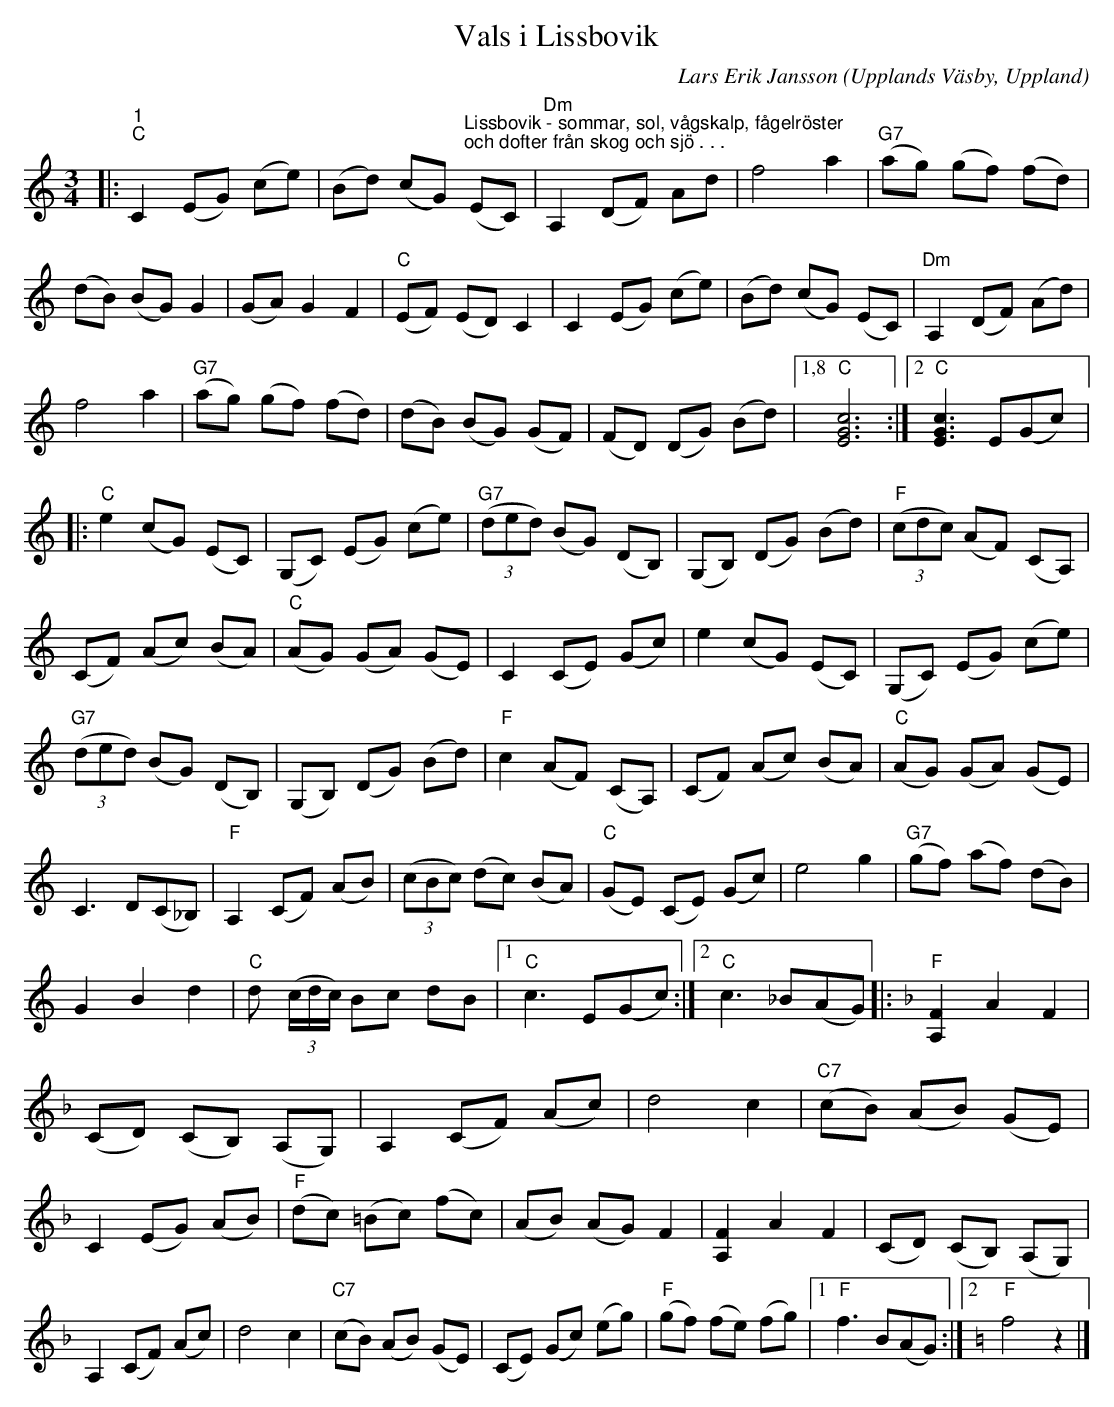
X:1
T:Vals i Lissbovik
O:Upplands Väsby, Uppland
C:Lars Erik Jansson
L:1/8
M:3/4
K:C
V:1
|:"^1" "C" C2 (EG) (ce) | (Bd) (cG) "^Lissbovik - sommar, sol, vågskalp, fågelröster" "^och dofter från skog och sjö . . ."(EC) |"Dm"  A,2 (DF) Ad | f4 a2 |"G7" (ag) (gf) (fd) | (dB) (BG) G2 |
(GA) G2 F2 | "C"(EF) (ED) C2 | C2 (EG) (ce) | (Bd) (cG) (EC) | "Dm" A,2 (DF) (Ad) | f4 a2 |
"G7" (ag) (gf) (fd) | (dB) (BG) (GF) | (FD) (DG) (Bd) |1,8"C" [EGc]6 :|2"C" [EGc]3 E(Gc) |:
"C" e2 (cG) (EC) | (G,C) (EG) (ce) | "G7" (3(ded) (BG) (DB,) | (G,B,) (DG) (Bd) |"F" (3(cdc) (AF) (CA,) | (CF) (Ac) (BA) |
"C" (AG) (GA) (GE) | C2 (CE) (Gc) | e2 (cG) (EC) | (G,C) (EG) (ce) |"G7" (3(ded) (BG) (DB,) | (G,B,) (DG) (Bd) |
"F"c2 (AF) (CA,) |(CF) (Ac) (BA) |  "C" (AG) (GA) (GE) | C3 D(C_B,) | "F" A,2 (CF) (AB) | (3(cBc) (dc) (BA) |
"C"(GE) (CE) (Gc) | e4 g2 |"G7" (gf) (af) (dB) | G2 B2 d2 |"C" d (3(c/d/c/) Bc dB |1 "C" c3 E(Gc) :|2"C" c3 _B(AG) |:
[K:F] "F"[A,F]2 A2 F2 | (CD) (CB,) (A,G,) | A,2 (CF) (Ac) | d4 c2 | "C7" (cB) (AB) (GE) | C2 (EG) (AB) |
"F" (dc) (=Bc) (fc) | (AB) (AG) F2 | [A,F]2 A2 F2 | (CD) (CB,) (A,G,) | A,2 (CF) (Ac) | d4 c2 |
"C7" (cB) (AB) (GE) | (CE) (Gc) (eg) |"F" (gf) (fe) (fg) |1"F" f3 B(AG) :|2[K:C]"F" f4 z2 |]
